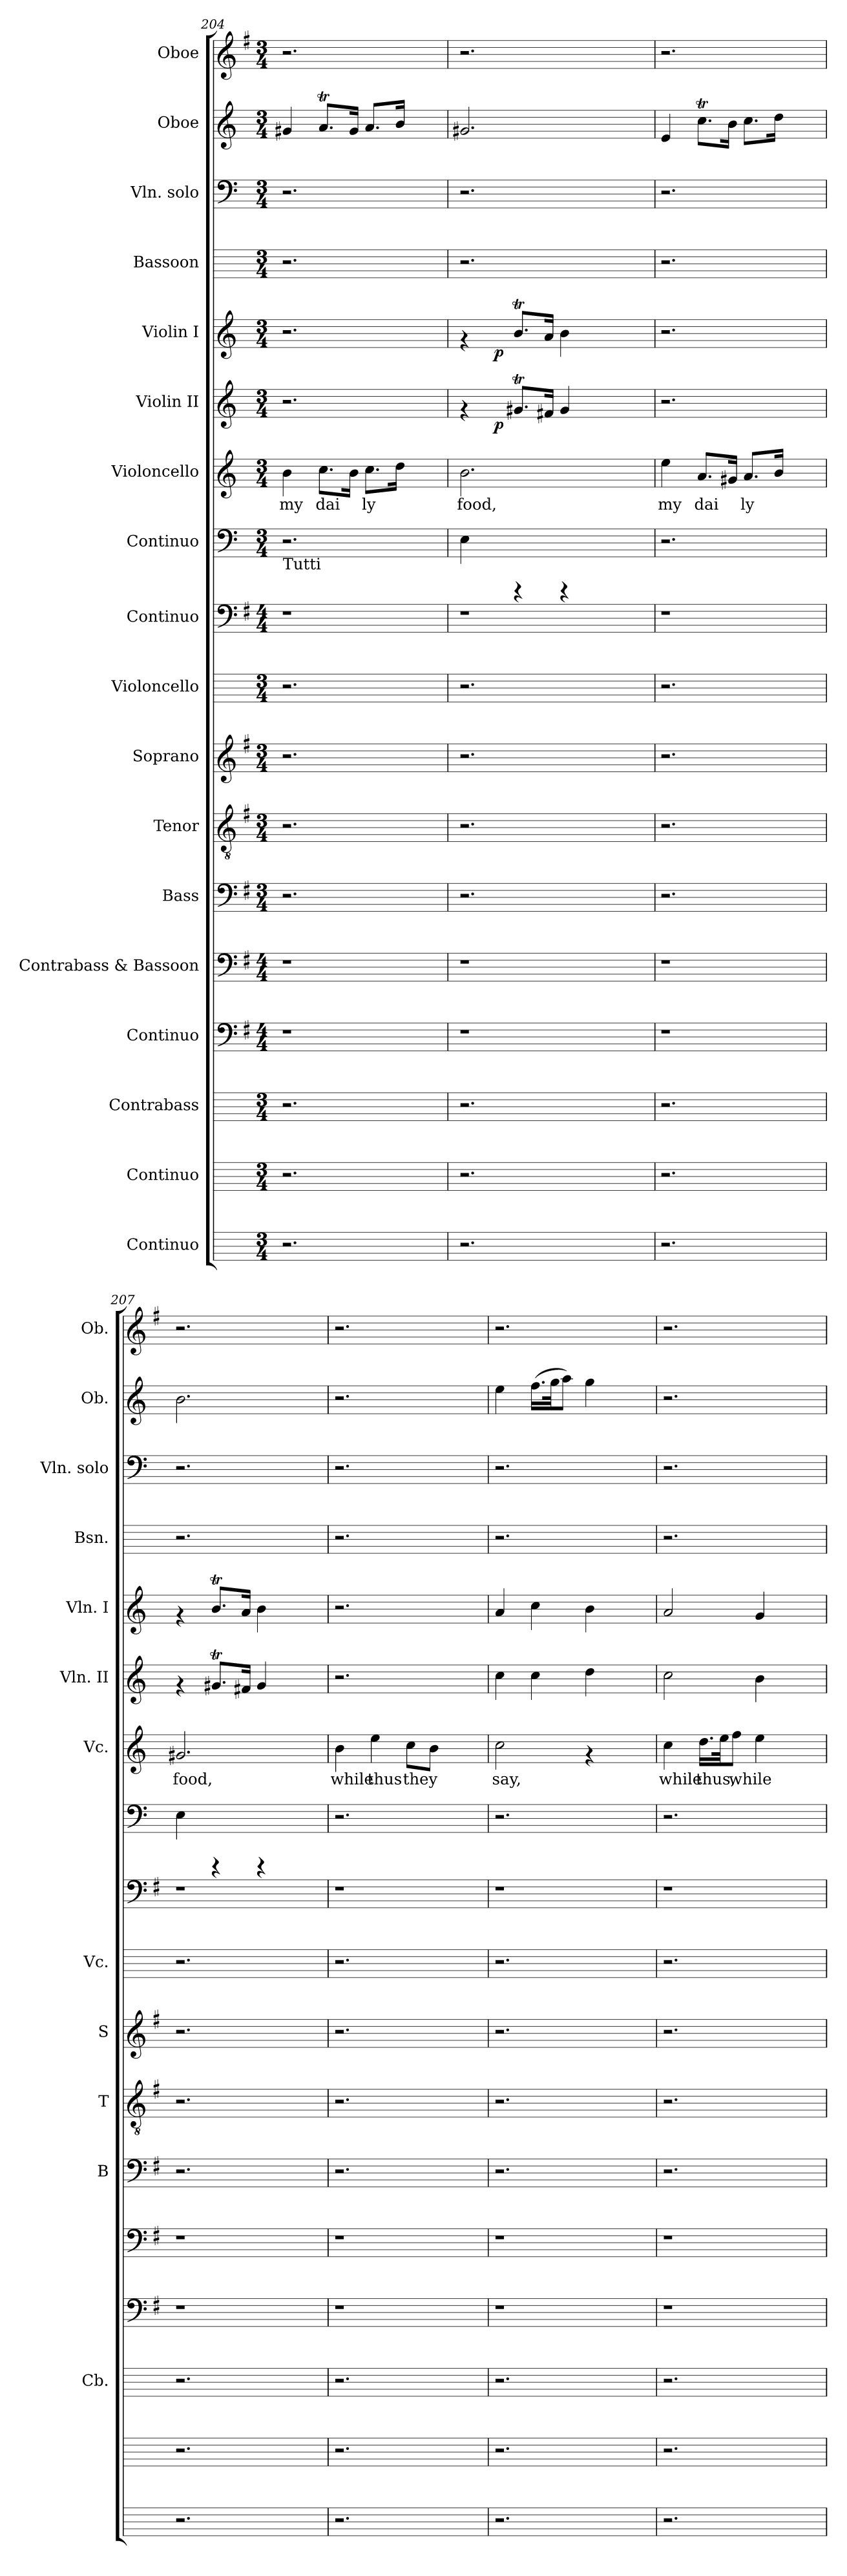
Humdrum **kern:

**kern	**kern	**kern	**kern	**kern	**kern	**kern	**kern	**kern	**kern	**kern	**kern	**text	**kern	**dynam	**kern	**dynam	**kern	**kern	**kern	**kern
*part18	*part17	*part16	*part15	*part14	*part13	*part12	*part11	*part10	*part9	*part8	*part7	*part7	*part6	*part6	*part5	*part5	*part4	*part3	*part2	*part1
*staff18	*staff17	*staff16	*staff15	*staff14	*staff13	*staff12	*staff11	*staff10	*staff9	*staff8	*staff7	*staff7	*staff6	*staff6	*staff5	*staff5	*staff4	*staff3	*staff2	*staff1
*I"Continuo	*I"Continuo	*I"Contrabass	*I"Continuo	*I"Contrabass  & Bassoon	*I"Bass	*I"Tenor	*I"Soprano	*I"Violoncello	*I"Continuo	*I"Continuo	*I"Violoncello	*	*I"Violin II	*	*I"Violin I	*	*I"Bassoon	*I"Vln. solo	*I"Oboe	*I"Oboe
*	*	*I'Cb.	*	*	*I'B	*I'T	*I'S	*I'Vc.	*	*	*I'Vc.	*	*I'Vln. II	*	*I'Vln. I	*	*I'Bsn.	*I'Vln. solo	*I'Ob.	*I'Ob.
*	*	*	*clefF4	*clefF4	*clefF4	*clefGv2	*clefG2	*	*clefF4	*clefF4	*clefG2	*	*clefG2	*	*clefG2	*	*	*clefF4	*clefG2	*clefG2
*	*	*ITrd7c12	*	*ITrd7c12	*	*	*	*	*	*	*	*	*	*	*	*	*	*	*	*
*k[]	*k[]	*k[]	*k[f#]	*k[f#]	*k[f#]	*k[f#]	*k[f#]	*k[]	*k[f#]	*k[]	*k[]	*	*k[]	*	*k[]	*	*k[]	*k[]	*k[]	*k[f#]
*C:	*C:	*C:	*G:	*G:	*G:	*G:	*G:	*C:	*G:	*C:	*C:	*	*C:	*	*C:	*	*C:	*C:	*C:	*G:
*M3/4	*M3/4	*M3/4	*M4/4	*M4/4	*M3/4	*M3/4	*M3/4	*M3/4	*M4/4	*M3/4	*M3/4	*	*M3/4	*	*M3/4	*	*M3/4	*M3/4	*M3/4	*M3/4
=204	=204	=204	=204	=204	=204	=204	=204	=204	=204	=204	=204	=204	=204	=204	=204	=204	=204	=204	=204	=204
!	!	!	!	!	!	!	!	!	!	!LO:TX:b:t=Tutti	!	!	!	!	!	!	!	!	!	!
!	!	!	!	!	!	!	!	!	!	!	!	!LO:LY:b	!	!	!	!	!	!	!	!
2.r	2.r	2.r	1r	1r	2.r	2.r	2.r	2.r	1r	2.r	4b\	my	2.r	.	2.r	.	2.r	2.r	4g#X/	2.r
!	!	!	!	!	!	!	!	!	!	!	!	!LO:LY:b	!	!	!	!	!	!	!	!
.	.	.	.	.	.	.	.	.	.	.	8.cc\L	dai-	.	.	.	.	.	.	8.aT/L	.
!	!	!	!	!	!	!	!	!	!	!	!	!LO:LY:b	!	!	!	!	!	!	!	!
.	.	.	.	.	.	.	.	.	.	.	16b\J	--	.	.	.	.	.	.	16g#/J	.
!	!	!	!	!	!	!	!	!	!	!	!	!LO:LY:b	!	!	!	!	!	!	!	!
.	.	.	.	.	.	.	.	.	.	.	8.cc\L	-ly	.	.	.	.	.	.	8.a/L	.
!	!	!	!	!	!	!	!	!	!	!	!	!LO:LY:b	!	!	!	!	!	!	!	!
.	.	.	.	.	.	.	.	.	.	.	16dd\J	.	.	.	.	.	.	.	16b/J	.
4ryy	4ryy	4ryy	.	.	4ryy	4ryy	4ryy	4ryy	.	4ryy	4ryy	.	4ryy	.	4ryy	.	4ryy	4ryy	4ryy	4ryy
=205	=205	=205	=205	=205	=205	=205	=205	=205	=205	=205	=205	=205	=205	=205	=205	=205	=205	=205	=205	=205
!	!	!	!	!	!	!	!	!	!	!	!	!LO:LY:b	!	!	!	!	!	!	!	!
*	*	*	*	*	*	*	*	*	*	*	*	*	*^	*	*^	*	*	*	*	*
2.r	2.r	2.r	1r	1r	2.r	2.r	2.r	2.r	1r	4E\	2.b\	food,	4rf	8ryy	.	4rf	8ryy	.	2.r	2.r	2.g#X/	2.r
.	.	.	.	.	.	.	.	.	.	.	.	.	.	32ryy	.	.	32ryy	.	.	.	.	.
!	!	!	!	!	!	!	!	!	!	!	!	!	!	!	!LO:DY:b	!	!	!LO:DY:b	!	!	!	!
.	.	.	.	.	.	.	.	.	.	.	.	.	.	2ryy	p	.	2ryy	p	.	.	.	.
.	.	.	.	.	.	.	.	.	.	4rCCC	.	.	8.g#Xt/L	.	.	8.bt/L	.	.	.	.	.	.
.	.	.	.	.	.	.	.	.	.	.	.	.	16f#X/J	.	.	16a/J	.	.	.	.	.	.
.	.	.	.	.	.	.	.	.	.	4rCCC	.	.	4g#/	.	.	4b\	.	.	.	.	.	.
.	.	.	.	.	.	.	.	.	.	.	.	.	.	4ryy	.	.	4ryy	.	.	.	.	.
4ryy	4ryy	4ryy	.	.	4ryy	4ryy	4ryy	4ryy	.	4ryy	4ryy	.	4ryy	.	.	4ryy	.	.	4ryy	4ryy	4ryy	4ryy
.	.	.	.	.	.	.	.	.	.	.	.	.	.	16.ryy	.	.	16.ryy	.	.	.	.	.
=206	=206	=206	=206	=206	=206	=206	=206	=206	=206	=206	=206	=206	=206	=206	=206	=206	=206	=206	=206	=206	=206	=206
!	!	!	!	!	!	!	!	!	!	!	!	!LO:LY:b	!	!	!	!	!	!	!	!	!	!
*	*	*	*	*	*	*	*	*	*	*	*	*	*v	*v	*	*	*	*	*	*	*	*
*	*	*	*	*	*	*	*	*	*	*	*	*	*	*	*v	*v	*	*	*	*	*
2.r	2.r	2.r	1r	1r	2.r	2.r	2.r	2.r	1r	2.r	4ee\	my	2.r	.	2.r	.	2.r	2.r	4e/	2.r
!	!	!	!	!	!	!	!	!	!	!	!	!LO:LY:b	!	!	!	!	!	!	!	!
.	.	.	.	.	.	.	.	.	.	.	8.a/L	dai-	.	.	.	.	.	.	8.ccT\L	.
!	!	!	!	!	!	!	!	!	!	!	!	!LO:LY:b	!	!	!	!	!	!	!	!
.	.	.	.	.	.	.	.	.	.	.	16g#X/J	--	.	.	.	.	.	.	16b\J	.
!	!	!	!	!	!	!	!	!	!	!	!	!LO:LY:b	!	!	!	!	!	!	!	!
.	.	.	.	.	.	.	.	.	.	.	8.a/L	-ly	.	.	.	.	.	.	8.cc\L	.
!	!	!	!	!	!	!	!	!	!	!	!	!LO:LY:b	!	!	!	!	!	!	!	!
.	.	.	.	.	.	.	.	.	.	.	16b/J	.	.	.	.	.	.	.	16dd\J	.
4ryy	4ryy	4ryy	.	.	4ryy	4ryy	4ryy	4ryy	.	4ryy	4ryy	.	4ryy	.	4ryy	.	4ryy	4ryy	4ryy	4ryy
=207	=207	=207	=207	=207	=207	=207	=207	=207	=207	=207	=207	=207	=207	=207	=207	=207	=207	=207	=207	=207
!	!	!	!	!	!	!	!	!	!	!	!	!LO:LY:b	!	!	!	!	!	!	!	!
2.r	2.r	2.r	1r	1r	2.r	2.r	2.r	2.r	1r	4E\	2.g#X/	food,	4rf	.	4rf	.	2.r	2.r	2.b\	2.r
.	.	.	.	.	.	.	.	.	.	4rCCC	.	.	8.g#Xt/L	.	8.bt/L	.	.	.	.	.
.	.	.	.	.	.	.	.	.	.	.	.	.	16f#X/J	.	16a/J	.	.	.	.	.
.	.	.	.	.	.	.	.	.	.	4rCCC	.	.	4g#/	.	4b\	.	.	.	.	.
4ryy	4ryy	4ryy	.	.	4ryy	4ryy	4ryy	4ryy	.	4ryy	4ryy	.	4ryy	.	4ryy	.	4ryy	4ryy	4ryy	4ryy
=208	=208	=208	=208	=208	=208	=208	=208	=208	=208	=208	=208	=208	=208	=208	=208	=208	=208	=208	=208	=208
!	!	!	!	!	!	!	!	!	!	!	!	!LO:LY:b	!	!	!	!	!	!	!	!
2.r	2.r	2.r	1r	1r	2.r	2.r	2.r	2.r	1r	2.r	4b\	while	2.r	.	2.r	.	2.r	2.r	2.r	2.r
!	!	!	!	!	!	!	!	!	!	!	!	!LO:LY:b	!	!	!	!	!	!	!	!
.	.	.	.	.	.	.	.	.	.	.	4ee\	thus	.	.	.	.	.	.	.	.
!	!	!	!	!	!	!	!	!	!	!	!	!LO:LY:b	!	!	!	!	!	!	!	!
.	.	.	.	.	.	.	.	.	.	.	8cc\L	they	.	.	.	.	.	.	.	.
!	!	!	!	!	!	!	!	!	!	!	!	!LO:LY:b	!	!	!	!	!	!	!	!
.	.	.	.	.	.	.	.	.	.	.	8b\J	.	.	.	.	.	.	.	.	.
4ryy	4ryy	4ryy	.	.	4ryy	4ryy	4ryy	4ryy	.	4ryy	4ryy	.	4ryy	.	4ryy	.	4ryy	4ryy	4ryy	4ryy
!!LO:PB:g=z
=209	=209	=209	=209	=209	=209	=209	=209	=209	=209	=209	=209	=209	=209	=209	=209	=209	=209	=209	=209	=209
!	!	!	!	!	!	!	!	!	!	!	!	!LO:LY:b	!	!	!	!	!	!	!	!
2.r	2.r	2.r	1r	1r	2.r	2.r	2.r	2.r	1r	2.r	2cc\	say,	4cc\	.	4a/	.	2.r	2.r	4ee\	2.r
.	.	.	.	.	.	.	.	.	.	.	.	.	4cc\	.	4cc\	.	.	.	(>16.ff\L	.
.	.	.	.	.	.	.	.	.	.	.	.	.	.	.	.	.	.	.	32gg\	.
.	.	.	.	.	.	.	.	.	.	.	.	.	.	.	.	.	.	.	8aa\J)	.
.	.	.	.	.	.	.	.	.	.	.	4rf	.	4dd\	.	4b\	.	.	.	4gg\	.
4ryy	4ryy	4ryy	.	.	4ryy	4ryy	4ryy	4ryy	.	4ryy	4ryy	.	4ryy	.	4ryy	.	4ryy	4ryy	4ryy	4ryy
=210	=210	=210	=210	=210	=210	=210	=210	=210	=210	=210	=210	=210	=210	=210	=210	=210	=210	=210	=210	=210
!	!	!	!	!	!	!	!	!	!	!	!	!LO:LY:b	!	!	!	!	!	!	!	!
2.r	2.r	2.r	1r	1r	2.r	2.r	2.r	2.r	1r	2.r	4cc\	while	2cc\	.	2a/	.	2.r	2.r	2.r	2.r
!	!	!	!	!	!	!	!	!	!	!	!	!LO:LY:b	!	!	!	!	!	!	!	!
.	.	.	.	.	.	.	.	.	.	.	16.dd\L	thus,	.	.	.	.	.	.	.	.
!	!	!	!	!	!	!	!	!	!	!	!	!LO:LY:b	!	!	!	!	!	!	!	!
.	.	.	.	.	.	.	.	.	.	.	32ee\	.	.	.	.	.	.	.	.	.
!	!	!	!	!	!	!	!	!	!	!	!	!LO:LY:b	!	!	!	!	!	!	!	!
.	.	.	.	.	.	.	.	.	.	.	8ff\J	while	.	.	.	.	.	.	.	.
!	!	!	!	!	!	!	!	!	!	!	!	!LO:LY:b	!	!	!	!	!	!	!	!
.	.	.	.	.	.	.	.	.	.	.	4ee\	.	4b\	.	4g/	.	.	.	.	.
4ryy	4ryy	4ryy	.	.	4ryy	4ryy	4ryy	4ryy	.	4ryy	4ryy	.	4ryy	.	4ryy	.	4ryy	4ryy	4ryy	4ryy
=	=	=	=	=	=	=	=	=	=	=	=	=	=	=	=	=	=	=	=	=
*-	*-	*-	*-	*-	*-	*-	*-	*-	*-	*-	*-	*-	*-	*-	*-	*-	*-	*-	*-	*-
